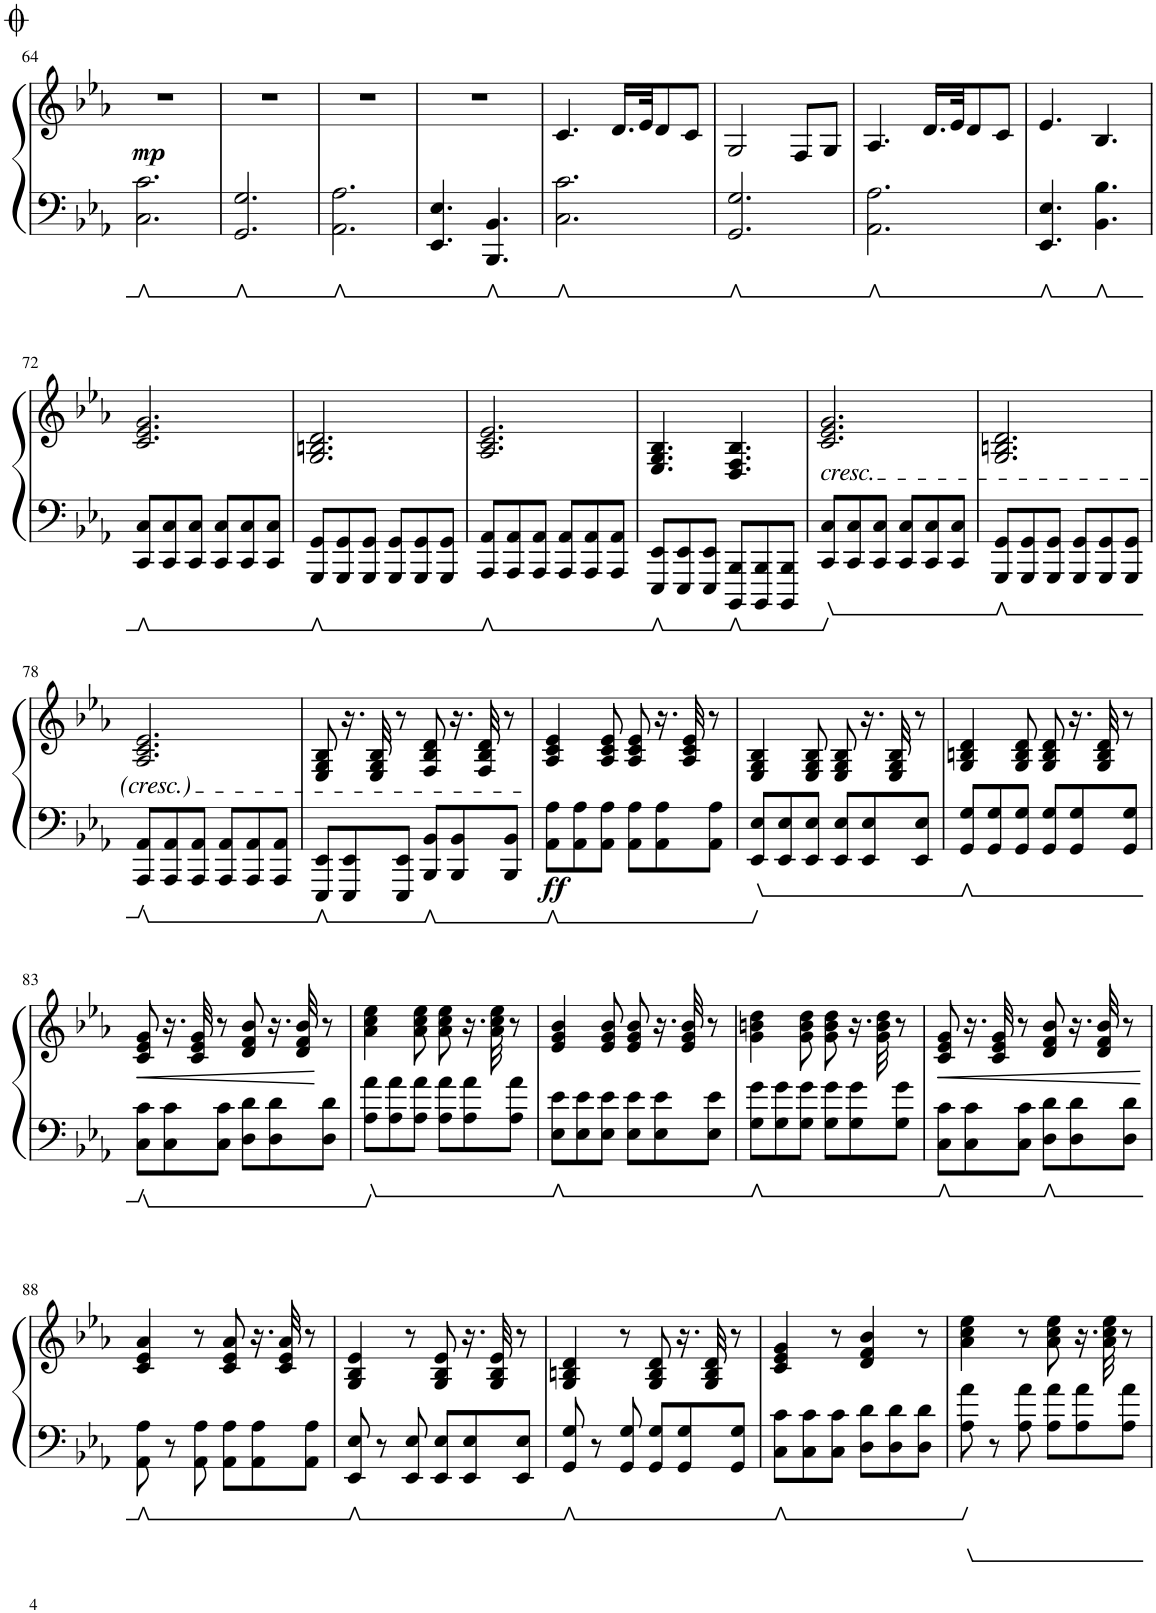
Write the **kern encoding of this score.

**kern	**kern	**dynam
*part1	*part1	*part1
*staff2	*staff1	*staff1/2
*I"Piano	*	*
*I'Pno.	*	*
!!LO:PB:g=z
*clefF4	*clefG2	*
*k[b-e-a-]	*k[b-e-a-]	*
*M6/8	*M6/8	*
=64	=64	=64
!	!	!LO:DY:b
2.C\ 2.c\	2.r	mp
=65	=65	=65
2.GG/ 2.G/	2.r	.
=66	=66	=66
2.AA-\ 2.A-\	2.r	.
=67	=67	=67
4.EE-/ 4.E-/	2.r	.
4.BBB-/ 4.BB-/	.	.
=68	=68	=68
2.C\ 2.c\	4.c/	.
.	16.d/LL	.
.	32e-/JK	.
.	8d/	.
.	8c/J	.
=69	=69	=69
2.GG/ 2.G/	2G/	.
.	8F/L	.
.	8G/J	.
=70	=70	=70
2.AA-\ 2.A-\	4.A-/	.
.	16.d/LL	.
.	32e-/JK	.
.	8d/	.
.	8c/J	.
=71	=71	=71
4.EE-/ 4.E-/	4.e-/	.
4.BB-\ 4.B-\	4.B-/	.
!!LO:LB:g=z
=72	=72	=72
8CC/ 8C/L	2.c/ 2.e-/ 2.g/	.
8CC/ 8C/	.	.
8CC/ 8C/J	.	.
8CC/ 8C/L	.	.
8CC/ 8C/	.	.
8CC/ 8C/J	.	.
=73	=73	=73
8GGG/ 8GG/L	2.G/ 2.Bn/ 2.d/	.
8GGG/ 8GG/	.	.
8GGG/ 8GG/J	.	.
8GGG/ 8GG/L	.	.
8GGG/ 8GG/	.	.
8GGG/ 8GG/J	.	.
=74	=74	=74
8AAA-/ 8AA-/L	2.A-/ 2.c/ 2.e-/	.
8AAA-/ 8AA-/	.	.
8AAA-/ 8AA-/J	.	.
8AAA-/ 8AA-/L	.	.
8AAA-/ 8AA-/	.	.
8AAA-/ 8AA-/J	.	.
=75	=75	=75
8EEE-/ 8EE-/L	4.E-/ 4.G/ 4.B-/	.
8EEE-/ 8EE-/	.	.
8EEE-/ 8EE-/J	.	.
8BBBB-/ 8BBB-/L	4.D/ 4.F/ 4.B-/	.
8BBBB-/ 8BBB-/	.	.
8BBBB-/ 8BBB-/J	.	.
=76	=76	=76
!	!LO:TX:b:i:t=cresc.	!
8CC/ 8C/L	2.c/ 2.e-/ 2.g/	.
8CC/ 8C/	.	.
8CC/ 8C/J	.	.
8CC/ 8C/L	.	.
8CC/ 8C/	.	.
8CC/ 8C/J	.	.
=77	=77	=77
8GGG/ 8GG/L	2.G/ 2.Bn/ 2.d/	.
8GGG/ 8GG/	.	.
8GGG/ 8GG/J	.	.
8GGG/ 8GG/L	.	.
8GGG/ 8GG/	.	.
8GGG/ 8GG/J	.	.
!!LO:LB:g=z
=78	=78	=78
8AAA-/ 8AA-/L	2.A-/ 2.c/ 2.e-/	.
8AAA-/ 8AA-/	.	.
8AAA-/ 8AA-/J	.	.
8AAA-/ 8AA-/L	.	.
8AAA-/ 8AA-/	.	.
8AAA-/ 8AA-/J	.	.
=79	=79	=79
8EEE-/ 8EE-/L	8E-/ 8G/ 8B-/	.
8EEE-/ 8EE-/	16.r	.
.	32E-/ 32G/ 32B-/	.
8EEE-/ 8EE-/J	8r	.
8BBB-/ 8BB-/L	8F/ 8B-/ 8d/	.
8BBB-/ 8BB-/	16.r	.
.	32F/ 32B-/ 32d/	.
8BBB-/ 8BB-/J	8r	.
=80	=80	=80
!	!	!LO:DY:b=2
8AA-\ 8A-\L	4A-/ 4c/ 4e-/	ff
8AA-\ 8A-\	.	.
8AA-\ 8A-\J	8A-/ 8c/ 8e-/	.
8AA-\ 8A-\L	8A-/ 8c/ 8e-/	.
8AA-\ 8A-\	16.r	.
.	32A-/ 32c/ 32e-/	.
8AA-\ 8A-\J	8r	.
=81	=81	=81
8EE-/ 8E-/L	4E-/ 4G/ 4B-/	.
8EE-/ 8E-/	.	.
8EE-/ 8E-/J	8E-/ 8G/ 8B-/	.
8EE-/ 8E-/L	8E-/ 8G/ 8B-/	.
8EE-/ 8E-/	16.r	.
.	32E-/ 32G/ 32B-/	.
8EE-/ 8E-/J	8r	.
=82	=82	=82
8GG/ 8G/L	4G/ 4Bn/ 4d/	.
8GG/ 8G/	.	.
8GG/ 8G/J	8G/ 8B/ 8d/	.
8GG/ 8G/L	8G/ 8B/ 8d/	.
8GG/ 8G/	16.r	.
.	32G/ 32B/ 32d/	.
8GG/ 8G/J	8r	.
!!LO:LB:g=z
=83	=83	=83
!	!	!LO:HP:b
8C\ 8c\L	8c/ 8e-/ 8g/	<
8C\ 8c\	16.r	.
.	32c/ 32e-/ 32g/	.
8C\ 8c\J	8r	.
8D\ 8d\L	8d/ 8f/ 8b-/	.
8D\ 8d\	16.r	.
.	32d/ 32f/ 32b-/	.
8D\ 8d\J	8r	.
.	.	[
=84	=84	=84
8A-\ 8a-\L	4a-\ 4cc\ 4ee-\	.
8A-\ 8a-\	.	.
8A-\ 8a-\J	8a-\ 8cc\ 8ee-\	.
8A-\ 8a-\L	8a-\ 8cc\ 8ee-\	.
8A-\ 8a-\	16.r	.
.	32a-\ 32cc\ 32ee-\	.
8A-\ 8a-\J	8r	.
=85	=85	=85
8E-\ 8e-\L	4e-/ 4g/ 4b-/	.
8E-\ 8e-\	.	.
8E-\ 8e-\J	8e-/ 8g/ 8b-/	.
8E-\ 8e-\L	8e-/ 8g/ 8b-/	.
8E-\ 8e-\	16.r	.
.	32e-/ 32g/ 32b-/	.
8E-\ 8e-\J	8r	.
=86	=86	=86
8G\ 8g\L	4g\ 4bn\ 4dd\	.
8G\ 8g\	.	.
8G\ 8g\J	8g\ 8b\ 8dd\	.
8G\ 8g\L	8g\ 8b\ 8dd\	.
8G\ 8g\	16.r	.
.	32g\ 32b\ 32dd\	.
8G\ 8g\J	8r	.
=87	=87	=87
!	!	!LO:HP:b
8C\ 8c\L	8c/ 8e-/ 8g/	<
8C\ 8c\	16.r	.
.	32c/ 32e-/ 32g/	.
8C\ 8c\J	8r	.
8D\ 8d\L	8d/ 8f/ 8b-/	.
8D\ 8d\	16.r	.
.	32d/ 32f/ 32b-/	.
8D\ 8d\J	8r	.
.	.	[
!!LO:LB:g=z
=88	=88	=88
8AA-\ 8A-\	4c/ 4e-/ 4a-/	.
8r	.	.
8AA-\ 8A-\	8r	.
8AA-\ 8A-\L	8c/ 8e-/ 8a-/	.
8AA-\ 8A-\	16.r	.
.	32c/ 32e-/ 32a-/	.
8AA-\ 8A-\J	8r	.
=89	=89	=89
8EE-/ 8E-/	4G/ 4B-/ 4e-/	.
8r	.	.
8EE-/ 8E-/	8r	.
8EE-/ 8E-/L	8G/ 8B-/ 8e-/	.
8EE-/ 8E-/	16.r	.
.	32G/ 32B-/ 32e-/	.
8EE-/ 8E-/J	8r	.
=90	=90	=90
8GG/ 8G/	4G/ 4Bn/ 4d/	.
8r	.	.
8GG/ 8G/	8r	.
8GG/ 8G/L	8G/ 8B/ 8d/	.
8GG/ 8G/	16.r	.
.	32G/ 32B/ 32d/	.
8GG/ 8G/J	8r	.
=91	=91	=91
8C\ 8c\L	4c/ 4e-/ 4g/	.
8C\ 8c\	.	.
8C\ 8c\J	8r	.
8D\ 8d\L	4d/ 4f/ 4b-/	.
8D\ 8d\	.	.
8D\ 8d\J	8r	.
=92	=92	=92
8A-\ 8a-\	4a-\ 4cc\ 4ee-\	.
8r	.	.
8A-\ 8a-\	8r	.
8A-\ 8a-\L	8a-\ 8cc\ 8ee-\	.
8A-\ 8a-\	16.r	.
.	32a-\ 32cc\ 32ee-\	.
8A-\ 8a-\J	8r	.
=	=	=
*-	*-	*-
